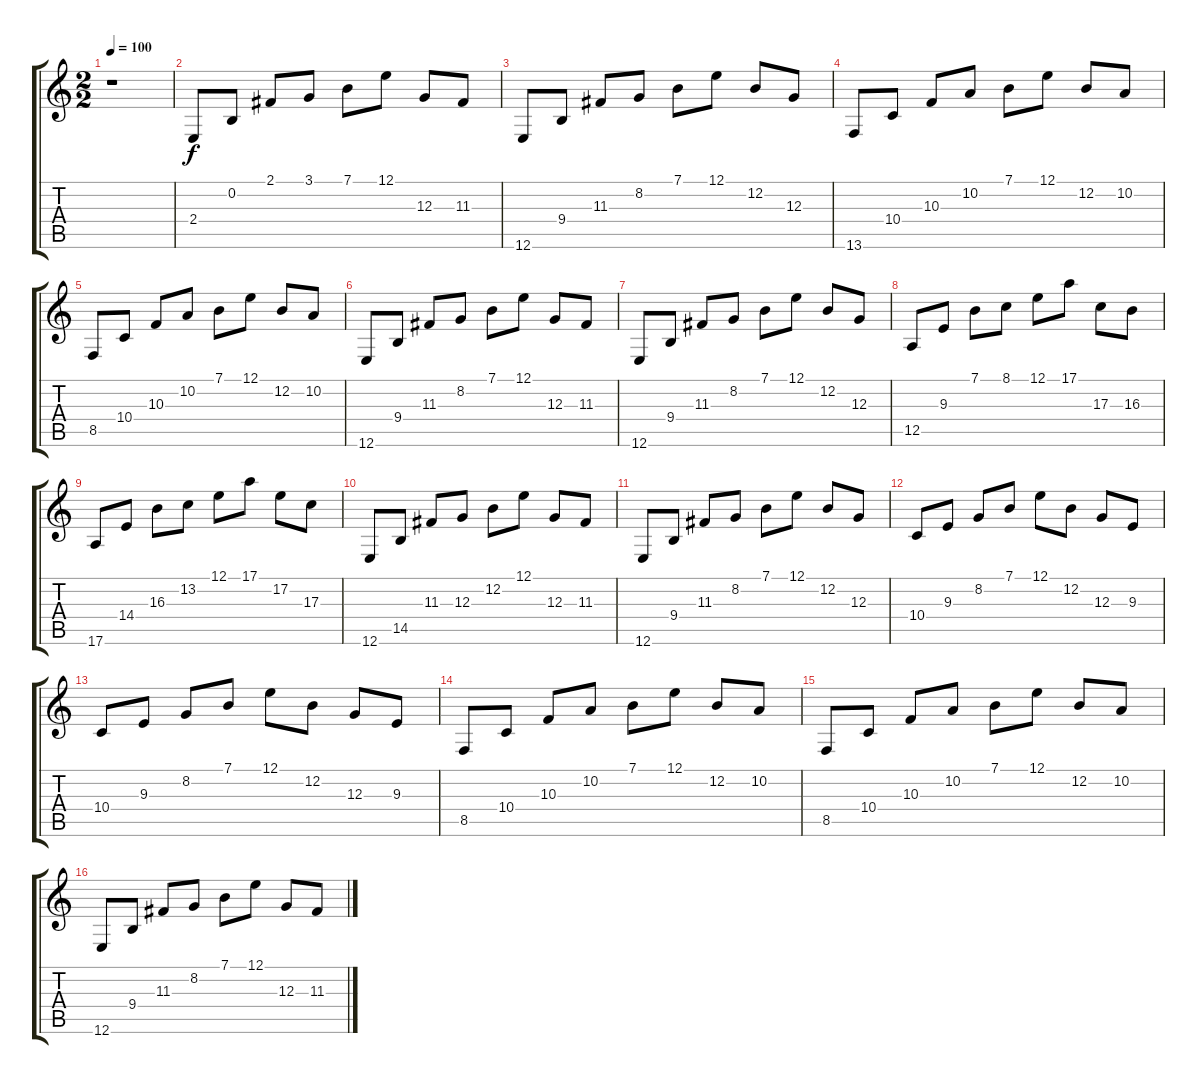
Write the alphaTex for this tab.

\track "" {instrument sitar}
\staff {score tabs}
\tuning (E4 B3 G3 D3 A2 E2) {hide}
\ts (2 2)
\tempo 100
\clef g2
\ks c
r.1{dy f instrument sitar} |
2.4.8 0.2.8 2.1.8 3.1.8 7.1.8 12.1.8 12.3.8 11.3.8 |
12.6.8 9.4.8 11.3.8 8.2.8 7.1.8 12.1.8 12.2.8 12.3.8 |
13.6.8 10.4.8 10.3.8 10.2.8 7.1.8 12.1.8 12.2.8 10.2.8 |
8.5.8 10.4.8 10.3.8 10.2.8 7.1.8 12.1.8 12.2.8 10.2.8 |
12.6.8 9.4.8 11.3.8 8.2.8 7.1.8 12.1.8 12.3.8 11.3.8 |
12.6.8 9.4.8 11.3.8 8.2.8 7.1.8 12.1.8 12.2.8 12.3.8 |
12.5.8 9.3.8 7.1.8 8.1.8 12.1.8 17.1.8 17.3.8 16.3.8 |
17.6.8 14.4.8 16.3.8 13.2.8 12.1.8 17.1.8 17.2.8 17.3.8 |
12.6.8 14.5.8 11.3.8 12.3.8 12.2.8 12.1.8 12.3.8 11.3.8 |
12.6.8 9.4.8 11.3.8 8.2.8 7.1.8 12.1.8 12.2.8 12.3.8 |
10.4.8 9.3.8 8.2.8 7.1.8 12.1.8 12.2.8 12.3.8 9.3.8 |
10.4.8 9.3.8 8.2.8 7.1.8 12.1.8 12.2.8 12.3.8 9.3.8 |
8.5.8 10.4.8 10.3.8 10.2.8 7.1.8 12.1.8 12.2.8 10.2.8 |
8.5.8 10.4.8 10.3.8 10.2.8 7.1.8 12.1.8 12.2.8 10.2.8 |
12.6.8 9.4.8 11.3.8 8.2.8 7.1.8 12.1.8 12.3.8 11.3.8
